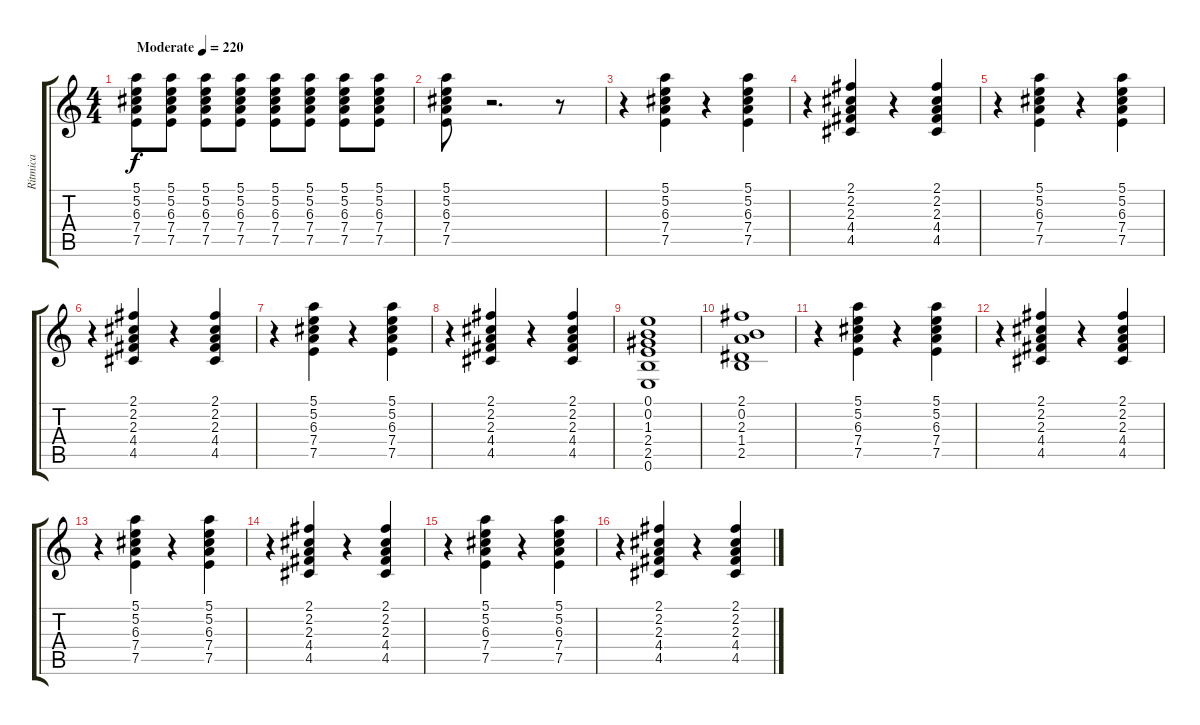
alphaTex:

\track ("Ritmica" "Ritmica") {instrument electricguitarjazz}
\staff {score tabs}
\tuning (E4 B3 G3 D3 A2 E2) {hide}
\ts (4 4)
\tempo (220 "Moderate")
\clef g2
\ks c
(5.1 5.2 6.3 7.4 7.5).8{dy f instrument electricguitarjazz} (5.1 5.2 6.3 7.4 7.5).8 (5.1 5.2 6.3 7.4 7.5).8 (5.1 5.2 6.3 7.4 7.5).8 (5.1 5.2 6.3 7.4 7.5).8 (5.1 5.2 6.3 7.4 7.5).8 (5.1 5.2 6.3 7.4 7.5).8 (5.1 5.2 6.3 7.4 7.5).8 |
(5.1 5.2 6.3 7.4 7.5).8 r.2{d} r.8 |
r.4 (5.1 5.2 6.3 7.4 7.5).4 r.4 (5.1 5.2 6.3 7.4 7.5).4 |
r.4 (2.1 2.2 2.3 4.4 4.5).4 r.4 (2.1 2.2 2.3 4.4 4.5).4 |
r.4 (5.1 5.2 6.3 7.4 7.5).4 r.4 (5.1 5.2 6.3 7.4 7.5).4 |
r.4 (2.1 2.2 2.3 4.4 4.5).4 r.4 (2.1 2.2 2.3 4.4 4.5).4 |
r.4 (5.1 5.2 6.3 7.4 7.5).4 r.4 (5.1 5.2 6.3 7.4 7.5).4 |
r.4 (2.1 2.2 2.3 4.4 4.5).4 r.4 (2.1 2.2 2.3 4.4 4.5).4 |
(0.1 0.2 1.3 2.4 2.5 0.6).1 |
(2.1 0.2 2.3 1.4 2.5).1 |
r.4 (5.1 5.2 6.3 7.4 7.5).4 r.4 (5.1 5.2 6.3 7.4 7.5).4 |
r.4 (2.1 2.2 2.3 4.4 4.5).4 r.4 (2.1 2.2 2.3 4.4 4.5).4 |
r.4 (5.1 5.2 6.3 7.4 7.5).4 r.4 (5.1 5.2 6.3 7.4 7.5).4 |
r.4 (2.1 2.2 2.3 4.4 4.5).4 r.4 (2.1 2.2 2.3 4.4 4.5).4 |
r.4 (5.1 5.2 6.3 7.4 7.5).4 r.4 (5.1 5.2 6.3 7.4 7.5).4 |
r.4 (2.1 2.2 2.3 4.4 4.5).4 r.4 (2.1 2.2 2.3 4.4 4.5).4
